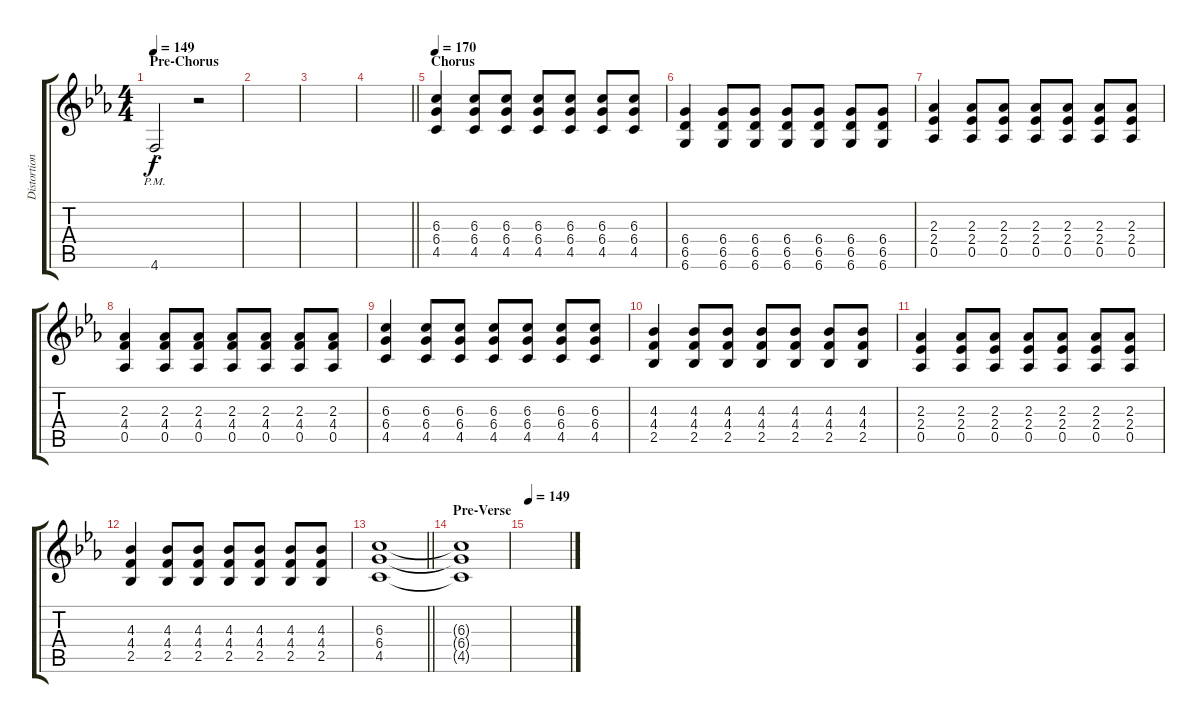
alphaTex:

\track ("Distortion Guitar II" "Distortion") {instrument distortionguitar}
\staff {score tabs}
\tuning (Eb4 Bb3 Gb3 Db3 Ab2 Db2) {hide}
\ts (4 4)
\section ("" "Pre-Chorus")
\tempo 149
\clef g2
\ks cminor
4.6{pm st}.2{dy f} r.2 |
|
|
\barLineRight lightlight
|
\section ("" "Chorus")
\tempo 170
(6.3 6.4 4.5).4 (6.3 6.4 4.5).8 (6.3 6.4 4.5).8 (6.3 6.4 4.5).8 (6.3 6.4 4.5).8 (6.3 6.4 4.5).8 (6.3 6.4 4.5).8 |
(6.4 6.5 6.6).4 (6.4 6.5 6.6).8 (6.4 6.5 6.6).8 (6.4 6.5 6.6).8 (6.4 6.5 6.6).8 (6.4 6.5 6.6).8 (6.4 6.5 6.6).8 |
(2.3 2.4 0.5).4 (2.3 2.4 0.5).8 (2.3 2.4 0.5).8 (2.3 2.4 0.5).8 (2.3 2.4 0.5).8 (2.3 2.4 0.5).8 (2.3 2.4 0.5).8 |
(2.3 4.4 0.5).4 (2.3 4.4 0.5).8 (2.3 4.4 0.5).8 (2.3 4.4 0.5).8 (2.3 4.4 0.5).8 (2.3 4.4 0.5).8 (2.3 4.4 0.5).8 |
(6.3 6.4 4.5).4 (6.3 6.4 4.5).8 (6.3 6.4 4.5).8 (6.3 6.4 4.5).8 (6.3 6.4 4.5).8 (6.3 6.4 4.5).8 (6.3 6.4 4.5).8 |
(4.3 4.4 2.5).4 (4.3 4.4 2.5).8 (4.3 4.4 2.5).8 (4.3 4.4 2.5).8 (4.3 4.4 2.5).8 (4.3 4.4 2.5).8 (4.3 4.4 2.5).8 |
(2.3 2.4 0.5).4 (2.3 2.4 0.5).8 (2.3 2.4 0.5).8 (2.3 2.4 0.5).8 (2.3 2.4 0.5).8 (2.3 2.4 0.5).8 (2.3 2.4 0.5).8 |
(4.3 4.4 2.5).4 (4.3 4.4 2.5).8 (4.3 4.4 2.5).8 (4.3 4.4 2.5).8 (4.3 4.4 2.5).8 (4.3 4.4 2.5).8 (4.3 4.4 2.5).8 |
\barLineRight lightlight
(6.3 6.4 4.5).1{volume 0} |
\section ("" "Pre-Verse")
(6.3{t} 6.4{t} 4.5{t}).1 |
\tempo 149
